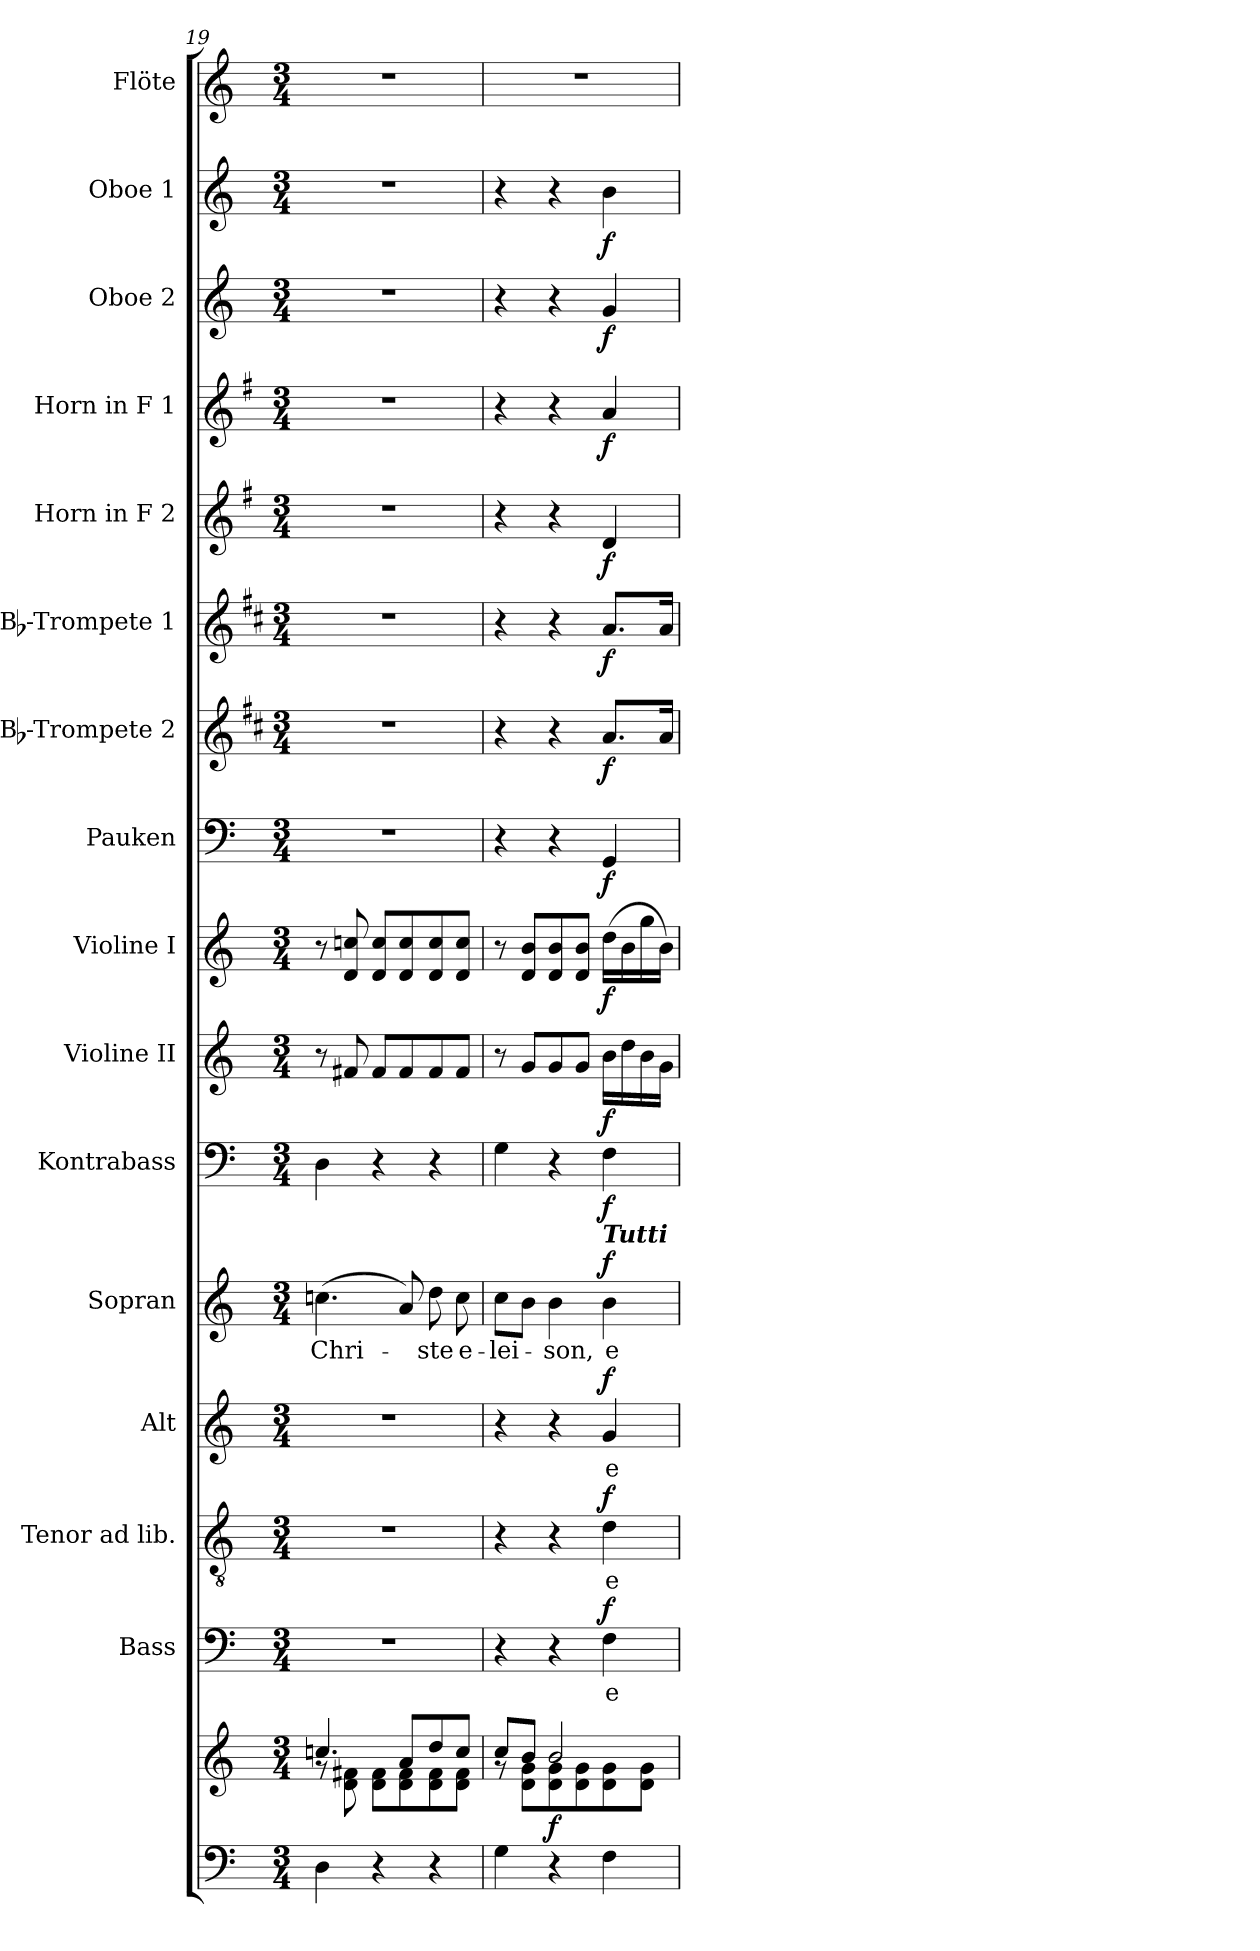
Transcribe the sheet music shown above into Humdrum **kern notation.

**kern	**kern	**dynam	**kern	**text	**dynam	**kern	**text	**dynam	**kern	**text	**dynam	**kern	**text	**dynam	**kern	**dynam	**kern	**dynam	**kern	**dynam	**kern	**dynam	**kern	**dynam	**kern	**dynam	**kern	**dynam	**kern	**dynam	**kern	**dynam	**kern	**dynam	**kern
*part16	*part16	*part16	*part15	*part15	*part15	*part14	*part14	*part14	*part13	*part13	*part13	*part12	*part12	*part12	*part11	*part11	*part10	*part10	*part9	*part9	*part8	*part8	*part7	*part7	*part6	*part6	*part5	*part5	*part4	*part4	*part3	*part3	*part2	*part2	*part1
*staff17	*staff16	*staff16/17	*staff15	*staff15	*staff15	*staff14	*staff14	*staff14	*staff13	*staff13	*staff13	*staff12	*staff12	*staff12	*staff11	*staff11	*staff10	*staff10	*staff9	*staff9	*staff8	*staff8	*staff7	*staff7	*staff6	*staff6	*staff5	*staff5	*staff4	*staff4	*staff3	*staff3	*staff2	*staff2	*staff1
*	*	*	*I"Bass	*	*	*I"Tenor ad lib.	*	*	*I"Alt	*	*	*I"Sopran	*	*	*I"Kontrabass	*	*I"Violine II	*	*I"Violine I	*	*I"Pauken	*	*I"Bb-Trompete 2	*	*I"Bb-Trompete 1	*	*I"Horn in F 2	*	*I"Horn in F 1	*	*I"Oboe 2	*	*I"Oboe 1	*	*I"Flöte
*	*	*	*I'B.	*	*	*I'T.	*	*	*I'A.	*	*	*I'S.	*	*	*I'Kb.	*	*I'Vl. II	*	*I'Vl. I	*	*I'Pk.	*	*I'Bb Trp. 2	*	*I'Bb Trp. 1	*	*	*	*	*	*I'Ob. 2	*	*I'Ob. 1	*	*I'Fl.
*clefF4	*clefG2	*	*clefF4	*	*	*clefGv2	*	*	*clefG2	*	*	*clefG2	*	*	*clefF4	*	*clefG2	*	*clefG2	*	*clefF4	*	*clefG2	*	*clefG2	*	*clefG2	*	*clefG2	*	*clefG2	*	*clefG2	*	*clefG2
*	*	*	*	*	*	*	*	*	*	*	*	*	*	*	*ITrd7c12	*	*	*	*	*	*	*	*ITrd1c2	*	*ITrd1c2	*	*ITrd4c7	*	*ITrd4c7	*	*	*	*	*	*
*k[]	*k[]	*	*k[]	*	*	*k[]	*	*	*k[]	*	*	*k[]	*	*	*k[]	*	*k[]	*	*k[]	*	*k[]	*	*k[]	*	*k[]	*	*k[]	*	*k[]	*	*k[]	*	*k[]	*	*k[]
*C:	*C:	*	*C:	*	*	*C:	*	*	*C:	*	*	*C:	*	*	*C:	*	*C:	*	*C:	*	*C:	*	*C:	*	*C:	*	*C:	*	*C:	*	*C:	*	*C:	*	*C:
*M3/4	*M3/4	*	*M3/4	*	*	*M3/4	*	*	*M3/4	*	*	*M3/4	*	*	*M3/4	*	*M3/4	*	*M3/4	*	*M3/4	*	*M3/4	*	*M3/4	*	*M3/4	*	*M3/4	*	*M3/4	*	*M3/4	*	*M3/4
=19	=19	=19	=19	=19	=19	=19	=19	=19	=19	=19	=19	=19	=19	=19	=19	=19	=19	=19	=19	=19	=19	=19	=19	=19	=19	=19	=19	=19	=19	=19	=19	=19	=19	=19	=19
*	*^	*	*	*	*	*	*	*	*	*	*	*	*	*	*	*	*	*	*	*	*	*	*	*	*	*	*	*	*	*	*	*	*	*	*
!	!	!	!	!	!	!	!	!	!	!	!	!	!	!LO:LY:b	!	!	!	!	!	!	!	!	!	!	!	!	!	!	!	!	!	!	!	!	!	!
4D\	4.ccn/	8rf	.	2.r	.	.	2.r	.	.	2.r	.	.	(>4.ccn\	Chri-	.	4DD\	.	8r	.	8r	.	2.r	.	2.r	.	2.r	.	2.r	.	2.r	.	2.r	.	2.r	.	2.r
.	.	8d\ 8f#X\	.	.	.	.	.	.	.	.	.	.	.	.	.	.	.	8f#X/	.	8d/ 8ccn/	.	.	.	.	.	.	.	.	.	.	.	.	.	.	.	.
4r	.	8d\ 8f#\L	.	.	.	.	.	.	.	.	.	.	.	.	.	4r	.	8f#/L	.	8d/ 8cc/L	.	.	.	.	.	.	.	.	.	.	.	.	.	.	.	.
.	8a/L	8d\ 8f#\	.	.	.	.	.	.	.	.	.	.	8a/)	.	.	.	.	8f#/	.	8d/ 8cc/	.	.	.	.	.	.	.	.	.	.	.	.	.	.	.	.
!	!	!	!	!	!	!	!	!	!	!	!	!	!	!LO:LY:b	!	!	!	!	!	!	!	!	!	!	!	!	!	!	!	!	!	!	!	!	!	!
4r	8dd/	8d\ 8f#\	.	.	.	.	.	.	.	.	.	.	8dd\	-ste	.	4r	.	8f#/	.	8d/ 8cc/	.	.	.	.	.	.	.	.	.	.	.	.	.	.	.	.
!	!	!	!	!	!	!	!	!	!	!	!	!	!	!LO:LY:b	!	!	!	!	!	!	!	!	!	!	!	!	!	!	!	!	!	!	!	!	!	!
.	8cc/J	8d\ 8f#\J	.	.	.	.	.	.	.	.	.	.	8cc\	e-	.	.	.	8f#/J	.	8d/ 8cc/J	.	.	.	.	.	.	.	.	.	.	.	.	.	.	.	.
!!LO:PB:g=z
=20	=20	=20	=20	=20	=20	=20	=20	=20	=20	=20	=20	=20	=20	=20	=20	=20	=20	=20	=20	=20	=20	=20	=20	=20	=20	=20	=20	=20	=20	=20	=20	=20	=20	=20	=20	=20
!	!	!	!	!	!	!	!	!	!	!	!	!	!	!LO:LY:b	!	!	!	!	!	!	!	!	!	!	!	!	!	!	!	!	!	!	!	!	!	!
4G\	8cc/L	8rf	.	4r	.	.	4r	.	.	4r	.	.	8cc\L	-lei-	.	4GG\	.	8r	.	8r	.	4r	.	4r	.	4r	.	4r	.	4r	.	4r	.	4r	.	2.r
.	8b/J	8d\ 8g\L	.	.	.	.	.	.	.	.	.	.	8b\J	.	.	.	.	8g/L	.	8d/ 8b/L	.	.	.	.	.	.	.	.	.	.	.	.	.	.	.	.
!	!	!	!LO:DY:b	!	!	!	!	!	!	!	!	!	!	!LO:LY:b	!	!	!	!	!	!	!	!	!	!	!	!	!	!	!	!	!	!	!	!	!	!
4r	2b/	8d\ 8g\	f	4r	.	.	4r	.	.	4r	.	.	4b\	-son,	.	4r	.	8g/	.	8d/ 8b/	.	4r	.	4r	.	4r	.	4r	.	4r	.	4r	.	4r	.	.
.	.	8d\ 8g\	.	.	.	.	.	.	.	.	.	.	.	.	.	.	.	8g/J	.	8d/ 8b/J	.	.	.	.	.	.	.	.	.	.	.	.	.	.	.	.
!	!	!	!	!	!	!	!	!	!	!	!	!	!LO:TX:a:Bi:t=Tutti	!	!	!	!	!	!	!	!	!	!	!	!	!	!	!	!	!	!	!	!	!	!	!
!	!	!	!	!	!LO:LY:b	!LO:DY:a	!	!LO:LY:b	!LO:DY:a	!	!LO:LY:b	!LO:DY:a	!	!LO:LY:b	!LO:DY:a	!	!LO:DY:b	!	!LO:DY:b	!	!LO:DY:b	!	!LO:DY:b	!	!LO:DY:b	!	!LO:DY:b	!	!LO:DY:b	!	!LO:DY:b	!	!LO:DY:b	!	!LO:DY:b	!
4F\	.	8d\ 8g\	.	4F\	e-	f	4d\	e-	f	4g/	e-	f	4b\	e-	f	4FF\	f	16b\LL	f	(>16dd\LL	f	4GG/	f	8.g/L	f	8.g/L	f	4G/	f	4d/	f	4g/	f	4b\	f	.
.	.	.	.	.	.	.	.	.	.	.	.	.	.	.	.	.	.	16dd\	.	16b\	.	.	.	.	.	.	.	.	.	.	.	.	.	.	.	.
.	.	8d\ 8g\J	.	.	.	.	.	.	.	.	.	.	.	.	.	.	.	16b\	.	16gg\	.	.	.	.	.	.	.	.	.	.	.	.	.	.	.	.
.	.	.	.	.	.	.	.	.	.	.	.	.	.	.	.	.	.	16g\JJ	.	16b\JJ)	.	.	.	16g/Jk	.	16g/Jk	.	.	.	.	.	.	.	.	.	.
*	*v	*v	*	*	*	*	*	*	*	*	*	*	*	*	*	*	*	*	*	*	*	*	*	*	*	*	*	*	*	*	*	*	*	*	*	*
=	=	=	=	=	=	=	=	=	=	=	=	=	=	=	=	=	=	=	=	=	=	=	=	=	=	=	=	=	=	=	=	=	=	=	=
*-	*-	*-	*-	*-	*-	*-	*-	*-	*-	*-	*-	*-	*-	*-	*-	*-	*-	*-	*-	*-	*-	*-	*-	*-	*-	*-	*-	*-	*-	*-	*-	*-	*-	*-	*-
